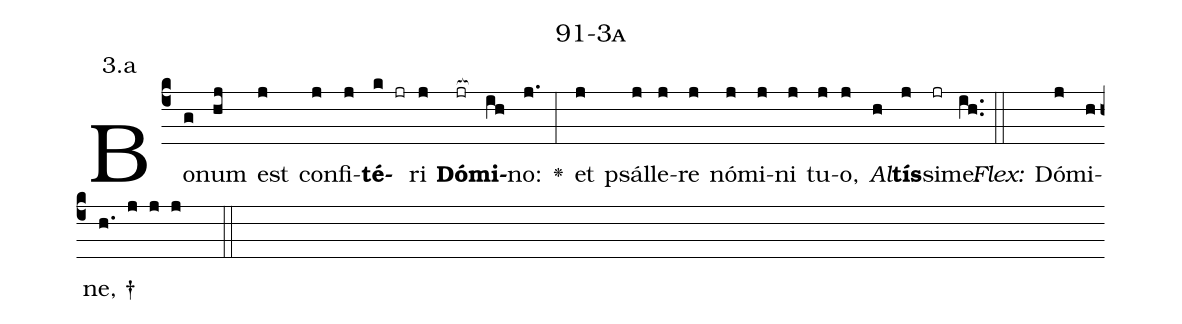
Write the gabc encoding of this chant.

name: 91-3a;
annotation: 3.a;
%%
(c4)Bo(g)num(hj) est(j) con(j)fi(j)<b>té</b>(k jr)ri(j) <b>Dó</b>(jr[ocb:1{])<b>mi</b>(ih[ocb:0}])no:(j.) <v>\greheightstar</v>(:) et(j) psál(j)le(j)re(j) nó(j)mi(j)ni(j) tu(j)o,(j) <i>Al</i>(h)<b>tís</b>(j)si(jr)me.(ih..) (::)
<i>Flex:</i>()  Dó(j)mi(h)ne, †(h. j j j  ::)

%E(j) u(j) o(j) u(h) a(j) e.(ih..) (::)
